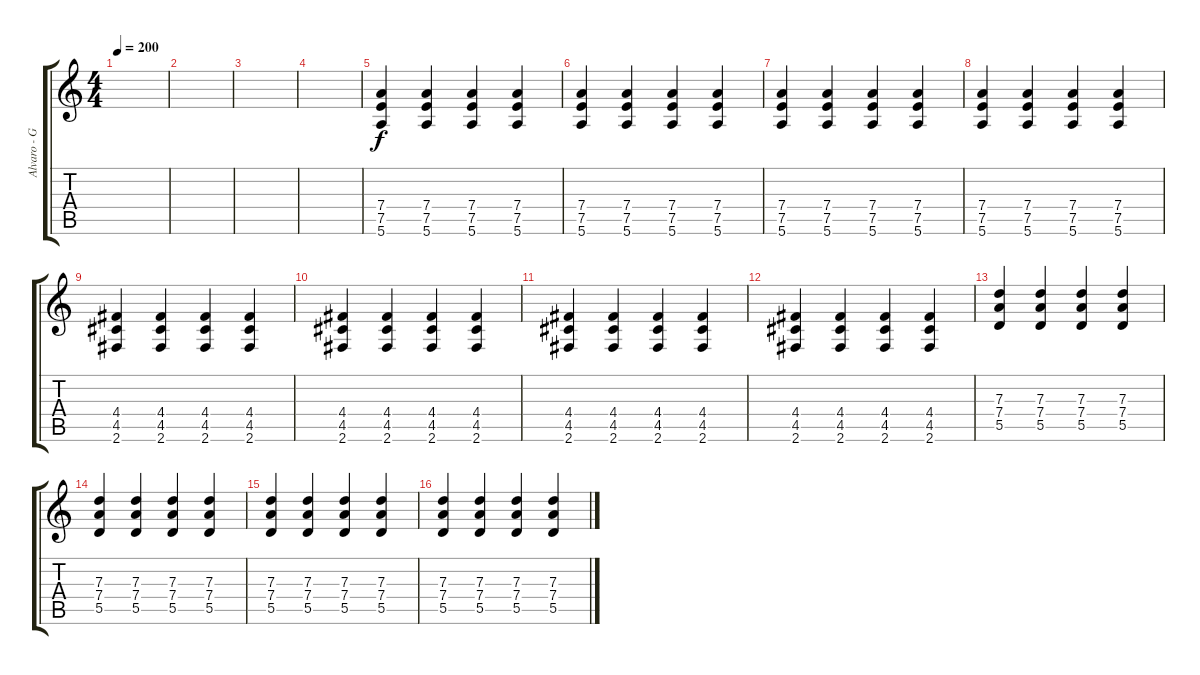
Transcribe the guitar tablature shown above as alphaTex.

\track ("Alvaro - Guitarra" "Alvaro - G") {instrument overdrivenguitar}
\staff {score tabs}
\tuning (E4 B3 G3 D3 A2 E2) {hide}
\ts (4 4)
\tempo 200
\clef g2
\ks c
|
|
|
|
(7.4 7.5 5.6).4 (7.4 7.5 5.6).4 (7.4 7.5 5.6).4 (7.4 7.5 5.6).4 |
(7.4 7.5 5.6).4 (7.4 7.5 5.6).4 (7.4 7.5 5.6).4 (7.4 7.5 5.6).4 |
(7.4 7.5 5.6).4 (7.4 7.5 5.6).4 (7.4 7.5 5.6).4 (7.4 7.5 5.6).4 |
(7.4 7.5 5.6).4 (7.4 7.5 5.6).4 (7.4 7.5 5.6).4 (7.4 7.5 5.6).4 |
(4.4 4.5 2.6).4 (4.4 4.5 2.6).4 (4.4 4.5 2.6).4 (4.4 4.5 2.6).4 |
(4.4 4.5 2.6).4 (4.4 4.5 2.6).4 (4.4 4.5 2.6).4 (4.4 4.5 2.6).4 |
(4.4 4.5 2.6).4 (4.4 4.5 2.6).4 (4.4 4.5 2.6).4 (4.4 4.5 2.6).4 |
(4.4 4.5 2.6).4 (4.4 4.5 2.6).4 (4.4 4.5 2.6).4 (4.4 4.5 2.6).4 |
(7.3 7.4 5.5).4 (7.3 7.4 5.5).4 (7.3 7.4 5.5).4 (7.3 7.4 5.5).4 |
(7.3 7.4 5.5).4 (7.3 7.4 5.5).4 (7.3 7.4 5.5).4 (7.3 7.4 5.5).4 |
(7.3 7.4 5.5).4 (7.3 7.4 5.5).4 (7.3 7.4 5.5).4 (7.3 7.4 5.5).4 |
(7.3 7.4 5.5).4 (7.3 7.4 5.5).4 (7.3 7.4 5.5).4 (7.3 7.4 5.5).4
